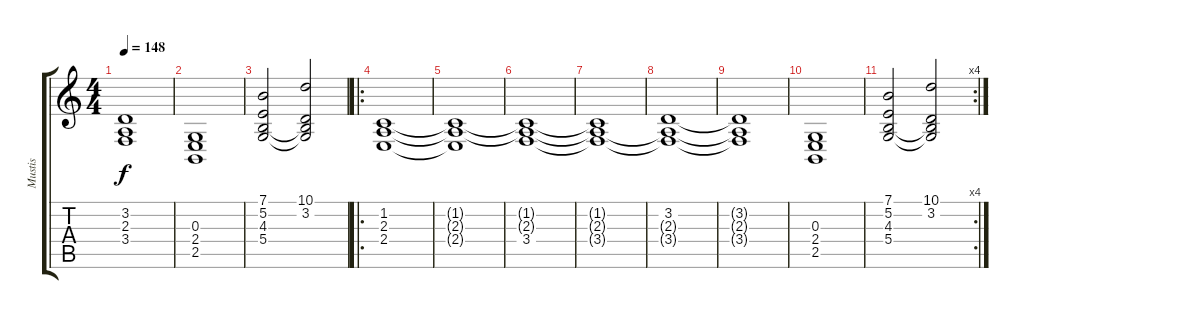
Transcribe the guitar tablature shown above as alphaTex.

\track ("Mustis" "Mustis") {instrument stringensemble1}
\staff {score tabs}
\tuning (E4 B3 G3 D3 A2 E2) {hide}
\ts (4 4)
\tempo 148
\clef g2
\ks c
(3.2{t} 2.3{t} 3.4{t}).1{dy f} |
(0.3 2.4 2.5).1 |
(7.1 5.2 4.3 5.4).2 (10.1 3.2 4.3{t} 5.4{t}).2 |
\ro
(1.2 2.3 2.4).1 |
(1.2{t} 2.3{t} 2.4{t}).1 |
(1.2{t} 2.3{t} 3.4).1 |
(1.2{t} 2.3{t} 3.4{t}).1 |
(3.2 2.3{t} 3.4{t}).1 |
(3.2{t} 2.3{t} 3.4{t}).1 |
(0.3 2.4 2.5).1 |
\rc 4
(7.1 5.2 4.3 5.4).2 (10.1 3.2 4.3{t} 5.4{t}).2
